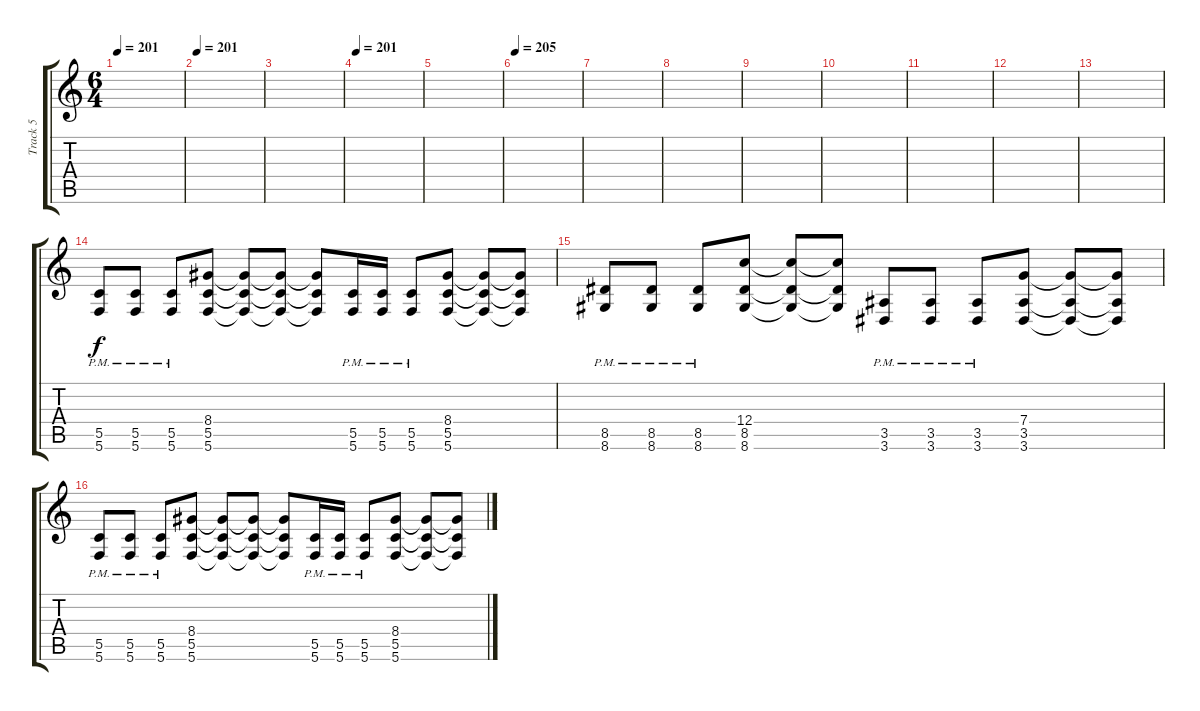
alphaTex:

\track ("Track 5" "Track 5") {instrument distortionguitar}
\staff {score tabs}
\tuning (D4 A3 F3 C3 G2 C2) {hide}
\ts (6 4)
\tempo 201
\clef g2
\ks c
|
\tempo 201
|
|
\tempo 201
|
|
\tempo 205
|
|
|
|
|
|
|
|
(5.5{pm} 5.6{pm}).8 (5.5{pm} 5.6{pm}).8 (5.5{pm} 5.6{pm}).8 (8.4 5.5 5.6).8 (8.4{t} 5.5{t} 5.6{t}).8 (8.4{t} 5.5{t} 5.6{t}).8 (8.4{t} 5.5{t} 5.6{t}).8 (5.5{pm} 5.6{pm}).16 (5.5{pm} 5.6{pm}).16 (5.5{pm} 5.6{pm}).8 (8.4 5.5 5.6).8 (8.4{t} 5.5{t} 5.6{t}).8 (8.4{t} 5.5{t} 5.6{t}).8 |
(8.5{pm} 8.6{pm}).8 (8.5{pm} 8.6{pm}).8 (8.5{pm} 8.6{pm}).8 (12.4 8.5 8.6).8 (12.4{t} 8.5{t} 8.6{t}).8 (12.4{t} 8.5{t} 8.6{t}).8 (3.5{pm} 3.6{pm}).8 (3.5{pm} 3.6{pm}).8 (3.5{pm} 3.6{pm}).8 (7.4 3.5 3.6).8 (7.4{t} 3.5{t} 3.6{t}).8 (7.4{t} 3.5{t} 3.6{t}).8 |
(5.5{pm} 5.6{pm}).8 (5.5{pm} 5.6{pm}).8 (5.5{pm} 5.6{pm}).8 (8.4 5.5 5.6).8 (8.4{t} 5.5{t} 5.6{t}).8 (8.4{t} 5.5{t} 5.6{t}).8 (8.4{t} 5.5{t} 5.6{t}).8 (5.5{pm} 5.6{pm}).16 (5.5{pm} 5.6{pm}).16 (5.5{pm} 5.6{pm}).8 (8.4 5.5 5.6).8 (8.4{t} 5.5{t} 5.6{t}).8 (8.4{t} 5.5{t} 5.6{t}).8
